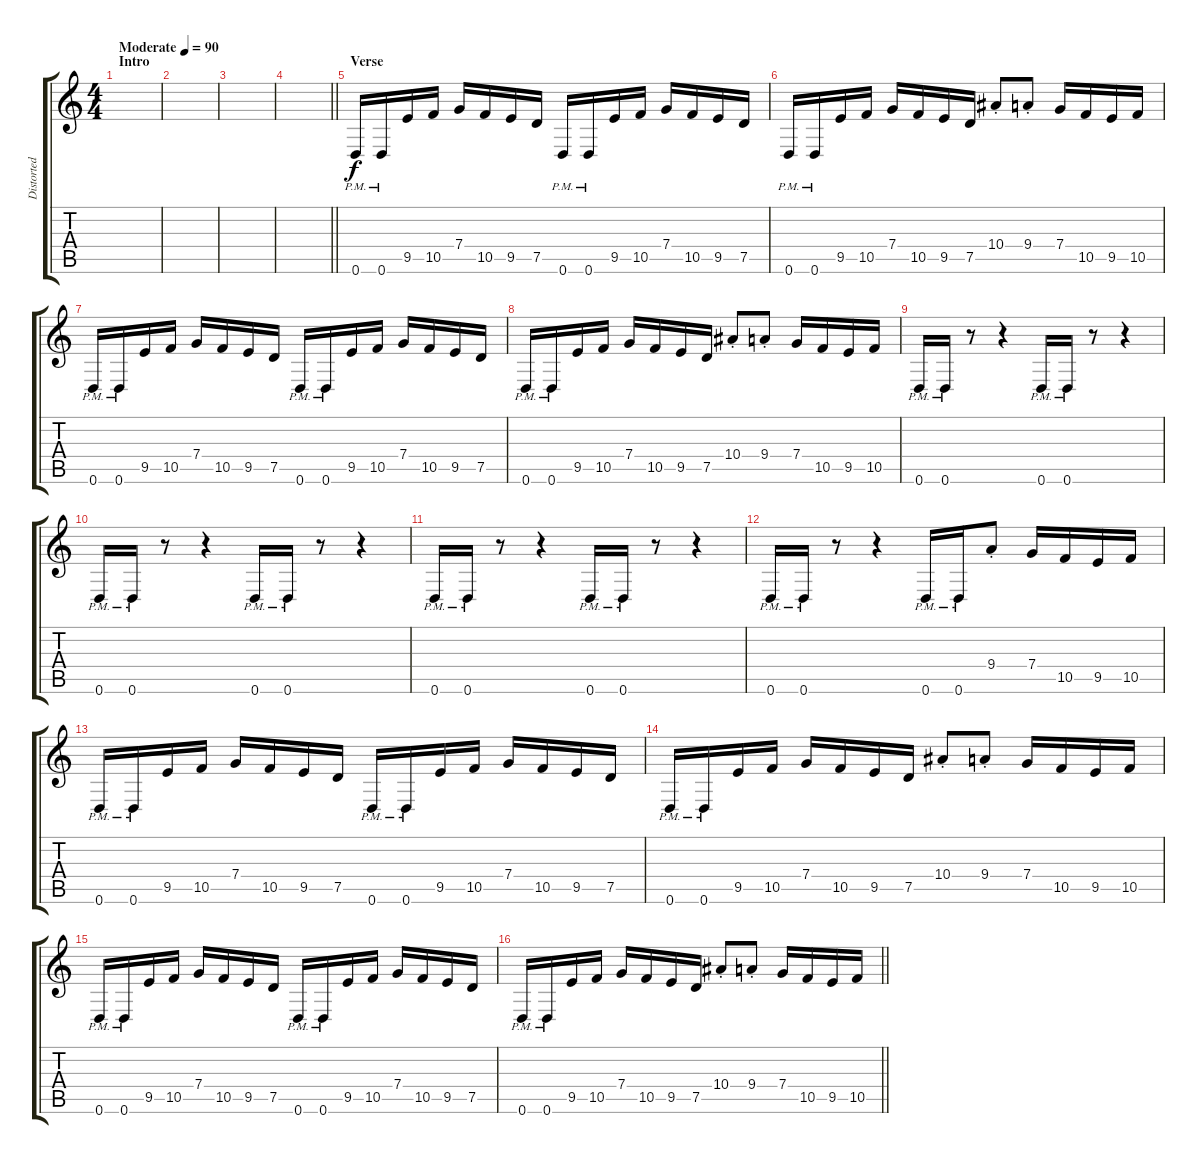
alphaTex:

\track ("Distorted Guitar" "Distorted ") {instrument distortionguitar}
\staff {score tabs}
\tuning (D4 A3 F3 C3 G2 D2) {hide}
\ts (4 4)
\section ("" "Intro")
\tempo (90 "Moderate")
\clef g2
\ks c
|
|
|
\barLineRight lightlight
|
\section ("" "Verse")
0.6{pm}.16 0.6{pm}.16 9.5.16 10.5.16 7.4.16 10.5.16 9.5.16 7.5.16 0.6{pm}.16 0.6{pm}.16 9.5.16 10.5.16 7.4.16 10.5.16 9.5.16 7.5.16 |
0.6{pm}.16 0.6{pm}.16 9.5.16 10.5.16 7.4.16 10.5.16 9.5.16 7.5.16 10.4{st}.8 9.4{st}.8 7.4.16 10.5.16 9.5.16 10.5.16 |
0.6{pm}.16 0.6{pm}.16 9.5.16 10.5.16 7.4.16 10.5.16 9.5.16 7.5.16 0.6{pm}.16 0.6{pm}.16 9.5.16 10.5.16 7.4.16 10.5.16 9.5.16 7.5.16 |
0.6{pm}.16 0.6{pm}.16 9.5.16 10.5.16 7.4.16 10.5.16 9.5.16 7.5.16 10.4{st}.8 9.4{st}.8 7.4.16 10.5.16 9.5.16 10.5.16 |
0.6{pm}.16 0.6{pm}.16 r.8 r.4 0.6{pm}.16 0.6{pm}.16 r.8 r.4 |
0.6{pm}.16 0.6{pm}.16 r.8 r.4 0.6{pm}.16 0.6{pm}.16 r.8 r.4 |
0.6{pm}.16 0.6{pm}.16 r.8 r.4 0.6{pm}.16 0.6{pm}.16 r.8 r.4 |
0.6{pm}.16 0.6{pm}.16 r.8 r.4 0.6{pm}.16 0.6{pm}.16 9.4{st}.8 7.4.16 10.5.16 9.5.16 10.5.16 |
0.6{pm}.16 0.6{pm}.16 9.5.16 10.5.16 7.4.16 10.5.16 9.5.16 7.5.16 0.6{pm}.16 0.6{pm}.16 9.5.16 10.5.16 7.4.16 10.5.16 9.5.16 7.5.16 |
0.6{pm}.16 0.6{pm}.16 9.5.16 10.5.16 7.4.16 10.5.16 9.5.16 7.5.16 10.4{st}.8 9.4{st}.8 7.4.16 10.5.16 9.5.16 10.5.16 |
0.6{pm}.16 0.6{pm}.16 9.5.16 10.5.16 7.4.16 10.5.16 9.5.16 7.5.16 0.6{pm}.16 0.6{pm}.16 9.5.16 10.5.16 7.4.16 10.5.16 9.5.16 7.5.16 |
\barLineRight lightlight
0.6{pm}.16 0.6{pm}.16 9.5.16 10.5.16 7.4.16 10.5.16 9.5.16 7.5.16 10.4{st}.8 9.4{st}.8 7.4.16 10.5.16 9.5.16 10.5.16
